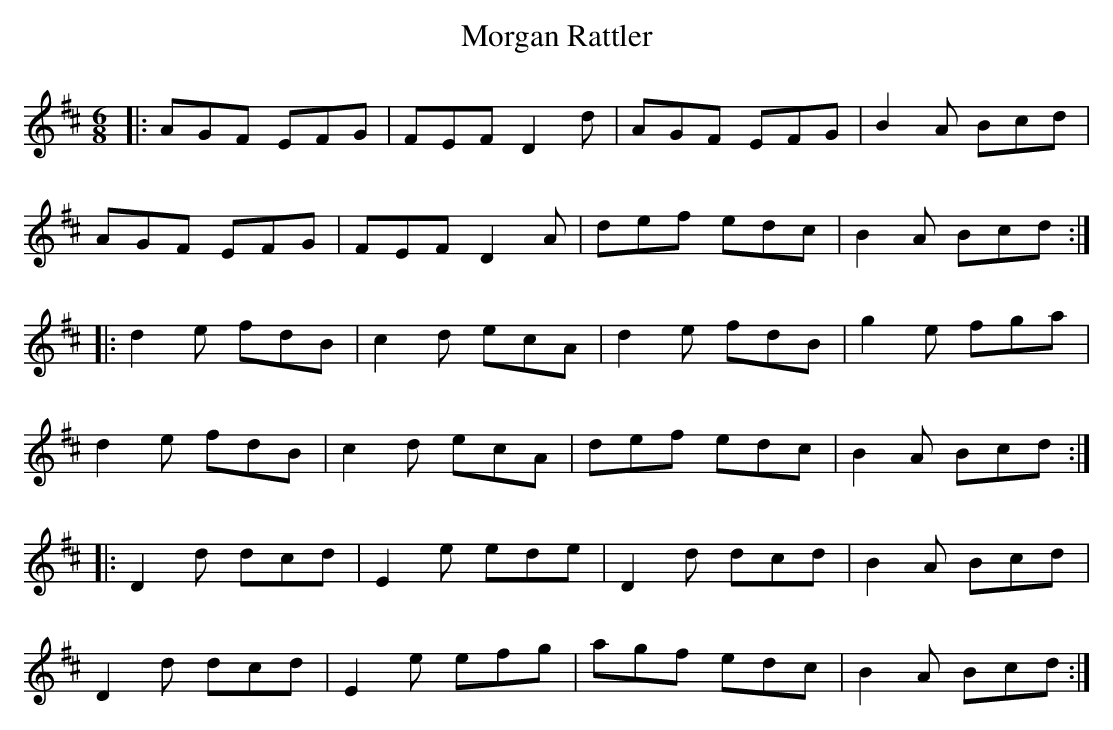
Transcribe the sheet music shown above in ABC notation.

X:1
T: Morgan Rattler
M: 6/8
L: 1/8
K: Dmaj
|:AGF EFG|FEF D2 d|AGF EFG|B2 A Bcd|
AGF EFG|FEF D2 A|def edc|B2 A Bcd:|
|:d2 e fdB|c2 d ecA|d2 e fdB|g2 e fga|
d2 e fdB|c2 d ecA|def edc|B2 A Bcd:|
|:D2 d dcd|E2 e ede|D2 d dcd|B2 A Bcd|
D2 d dcd|E2 e efg|agf edc|B2 A Bcd:|
